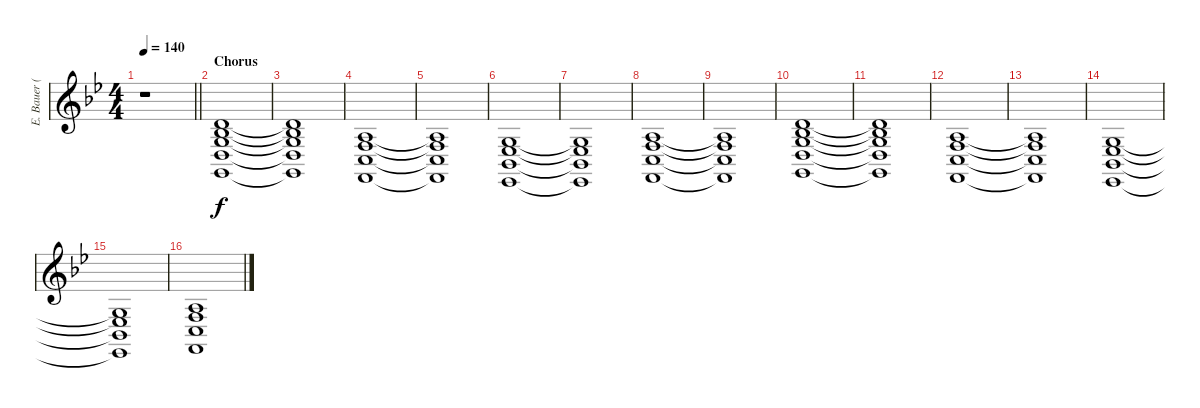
\track ("E. Bauer (Keyboard)" "E. Bauer (") {instrument choiraahs}
\staff {score}
\tuning (E4 B3 G3 D3 A2 E2 B1) {hide}
\ts (4 4)
\tempo 140
\clef g2
\barLineRight lightlight
\ks gminor
r.1{dy f} |
\section ("" "Chorus")
(3.2 3.3 5.4 5.5 3.6).1 |
(3.2{t} 3.3{t} 5.4{t} 5.5{t} 3.6{t}).1 |
(2.3 3.4 3.5 1.6).1 |
(2.3{t} 3.4{t} 3.5{t} 1.6{t}).1 |
(5.4 6.5 6.6 4.7).1 |
(5.4{t} 6.5{t} 6.6{t} 4.7{t}).1 |
(2.3 3.4 3.5 1.6).1 |
(2.3{t} 3.4{t} 3.5{t} 1.6{t}).1 |
(3.2 3.3 5.4 5.5 3.6).1 |
(3.2{t} 3.3{t} 5.4{t} 5.5{t} 3.6{t}).1 |
(2.3 3.4 3.5 1.6).1 |
(2.3{t} 3.4{t} 3.5{t} 1.6{t}).1 |
(5.4 6.5 6.6 4.7).1 |
(5.4{t} 6.5{t} 6.6{t} 4.7{t}).1 |
(2.3 3.4 3.5 1.6).1
